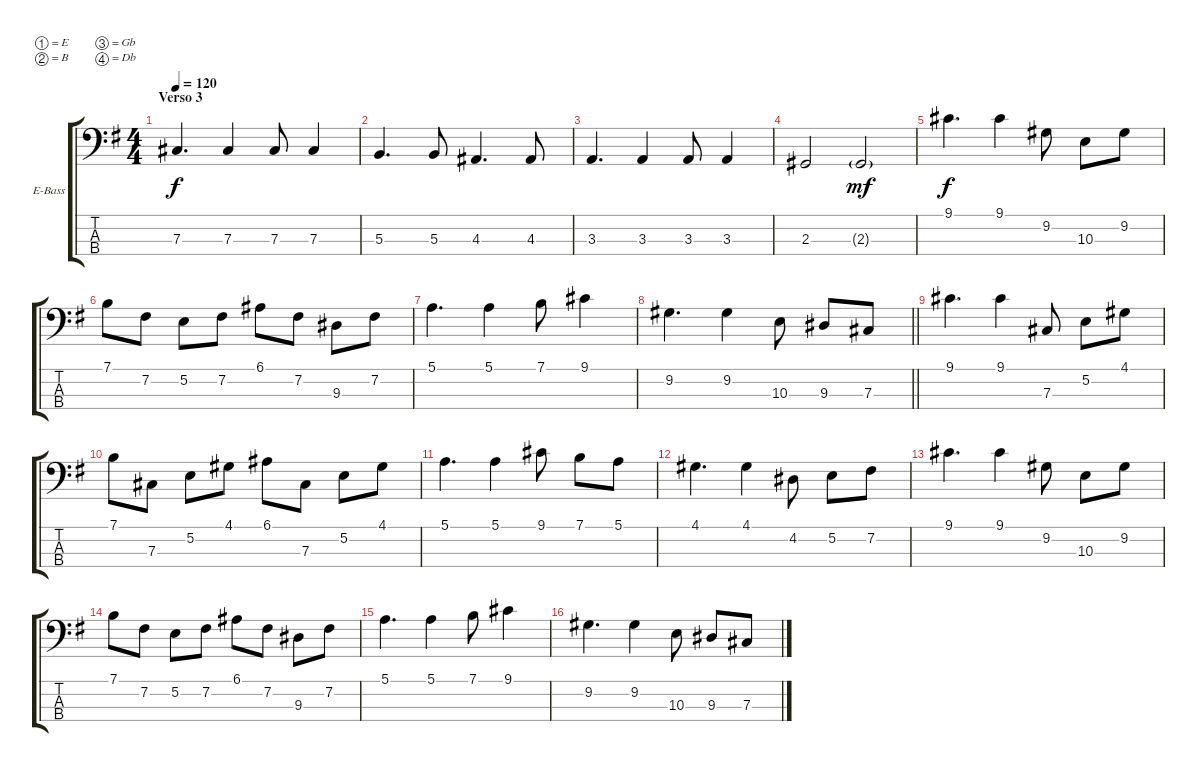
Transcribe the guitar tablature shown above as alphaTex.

\bracketExtendMode groupsimilarinstruments
\firstSystemTrackNameOrientation horizontal
\otherSystemsTrackNameOrientation horizontal
\track ("Bass (Geezer Butler)" "E-Bass") {instrument electricbassfinger}
\staff {score tabs}
\tuning (E2 B1 Gb1 Db1)
\ts (4 4)
\section ("" "Verso 3")
\tempo 120
\clef f4
\ks g
7.3.4{d dy f} 7.3.4 7.3.8 7.3.4 |
5.3.4{d} 5.3.8 4.3.4{d} 4.3.8 |
3.3.4{d} 3.3.4 3.3.8 3.3.4 |
2.3.2 2.3{g}.2{dy mf} |
9.1.4{d dy f} 9.1.4 9.2.8 10.3.8 9.2.8 |
7.1.8 7.2.8 5.2.8 7.2.8 6.1.8 7.2.8 9.3.8 7.2.8 |
5.1.4{d} 5.1.4 7.1.8 9.1.4 |
\barLineRight lightlight
9.2.4{d} 9.2.4 10.3.8 9.3.8 7.3.8 |
9.1.4{d} 9.1.4 7.3.8 5.2.8 4.1.8 |
7.1.8 7.3.8 5.2.8 4.1.8 6.1.8 7.3.8 5.2.8 4.1.8 |
5.1.4{d} 5.1.4 9.1.8 7.1.8 5.1.8 |
4.1.4{d} 4.1.4 4.2.8 5.2.8 7.2.8 |
9.1.4{d} 9.1.4 9.2.8 10.3.8 9.2.8 |
7.1.8 7.2.8 5.2.8 7.2.8 6.1.8 7.2.8 9.3.8 7.2.8 |
5.1.4{d} 5.1.4 7.1.8 9.1.4 |
9.2.4{d} 9.2.4 10.3.8 9.3.8 7.3.8
